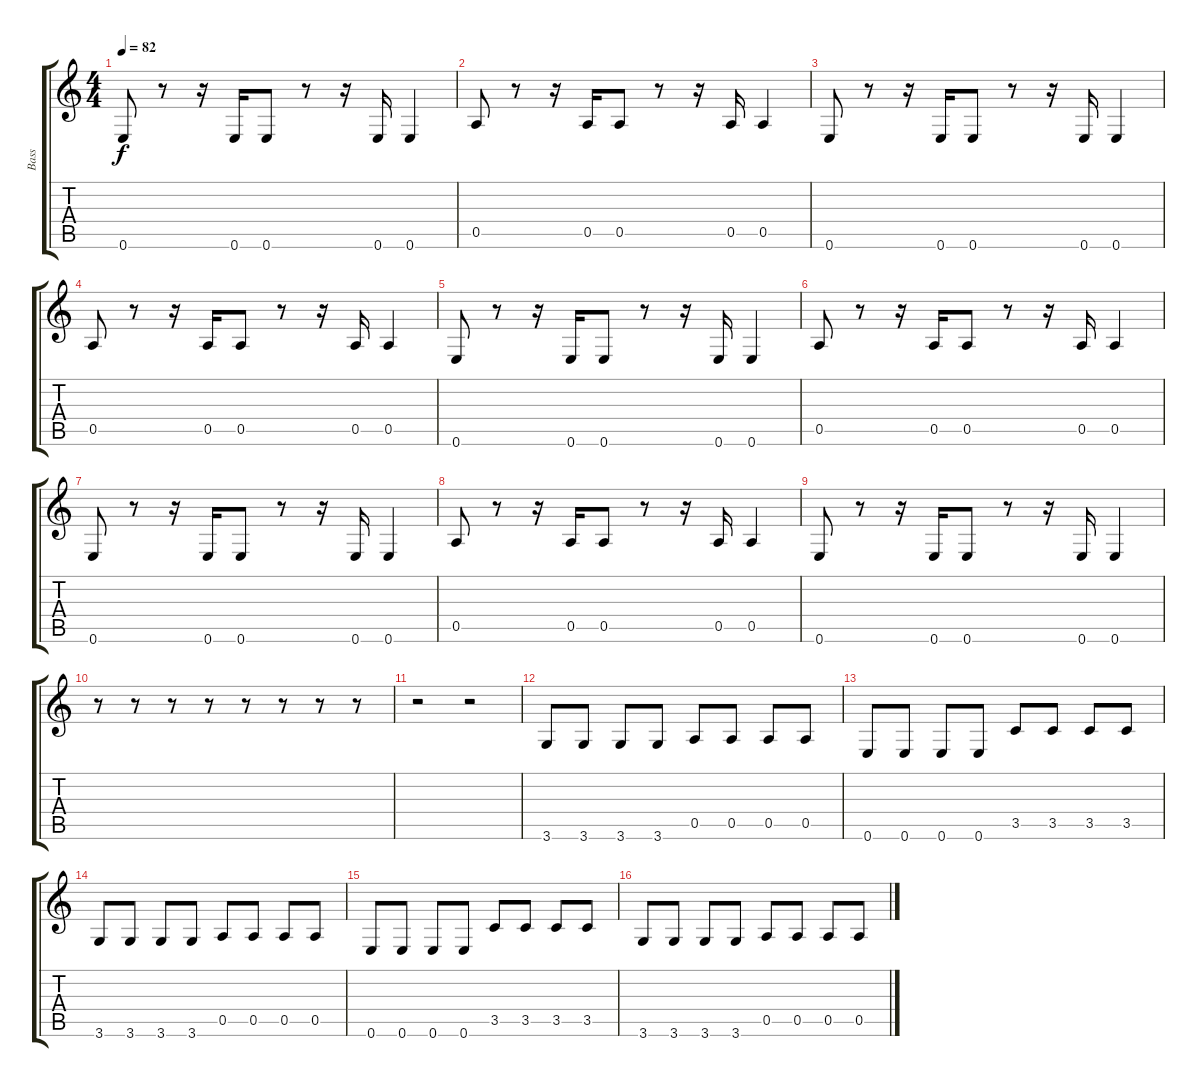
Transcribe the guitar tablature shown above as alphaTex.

\track ("Bass" "Bass") {instrument fretlessbass}
\staff {score tabs}
\tuning (E4 B3 G3 D3 A2 E2) {hide}
\ts (4 4)
\tempo 82
\clef g2
\ks c
0.6.8{dy f} r.8 r.16 0.6.16 0.6.8 r.8 r.16 0.6.16 0.6.4 |
0.5.8 r.8 r.16 0.5.16 0.5.8 r.8 r.16 0.5.16 0.5.4 |
0.6.8 r.8 r.16 0.6.16 0.6.8 r.8 r.16 0.6.16 0.6.4 |
0.5.8 r.8 r.16 0.5.16 0.5.8 r.8 r.16 0.5.16 0.5.4 |
0.6.8 r.8 r.16 0.6.16 0.6.8 r.8 r.16 0.6.16 0.6.4 |
0.5.8 r.8 r.16 0.5.16 0.5.8 r.8 r.16 0.5.16 0.5.4 |
0.6.8 r.8 r.16 0.6.16 0.6.8 r.8 r.16 0.6.16 0.6.4 |
0.5.8 r.8 r.16 0.5.16 0.5.8 r.8 r.16 0.5.16 0.5.4 |
0.6.8 r.8 r.16 0.6.16 0.6.8 r.8 r.16 0.6.16 0.6.4 |
r.8 r.8 r.8 r.8 r.8 r.8 r.8 r.8 |
r.2 r.2 |
3.6.8 3.6.8 3.6.8 3.6.8 0.5.8 0.5.8 0.5.8 0.5.8 |
0.6.8 0.6.8 0.6.8 0.6.8 3.5.8 3.5.8 3.5.8 3.5.8 |
3.6.8 3.6.8 3.6.8 3.6.8 0.5.8 0.5.8 0.5.8 0.5.8 |
0.6.8 0.6.8 0.6.8 0.6.8 3.5.8 3.5.8 3.5.8 3.5.8 |
3.6.8 3.6.8 3.6.8 3.6.8 0.5.8 0.5.8 0.5.8 0.5.8
